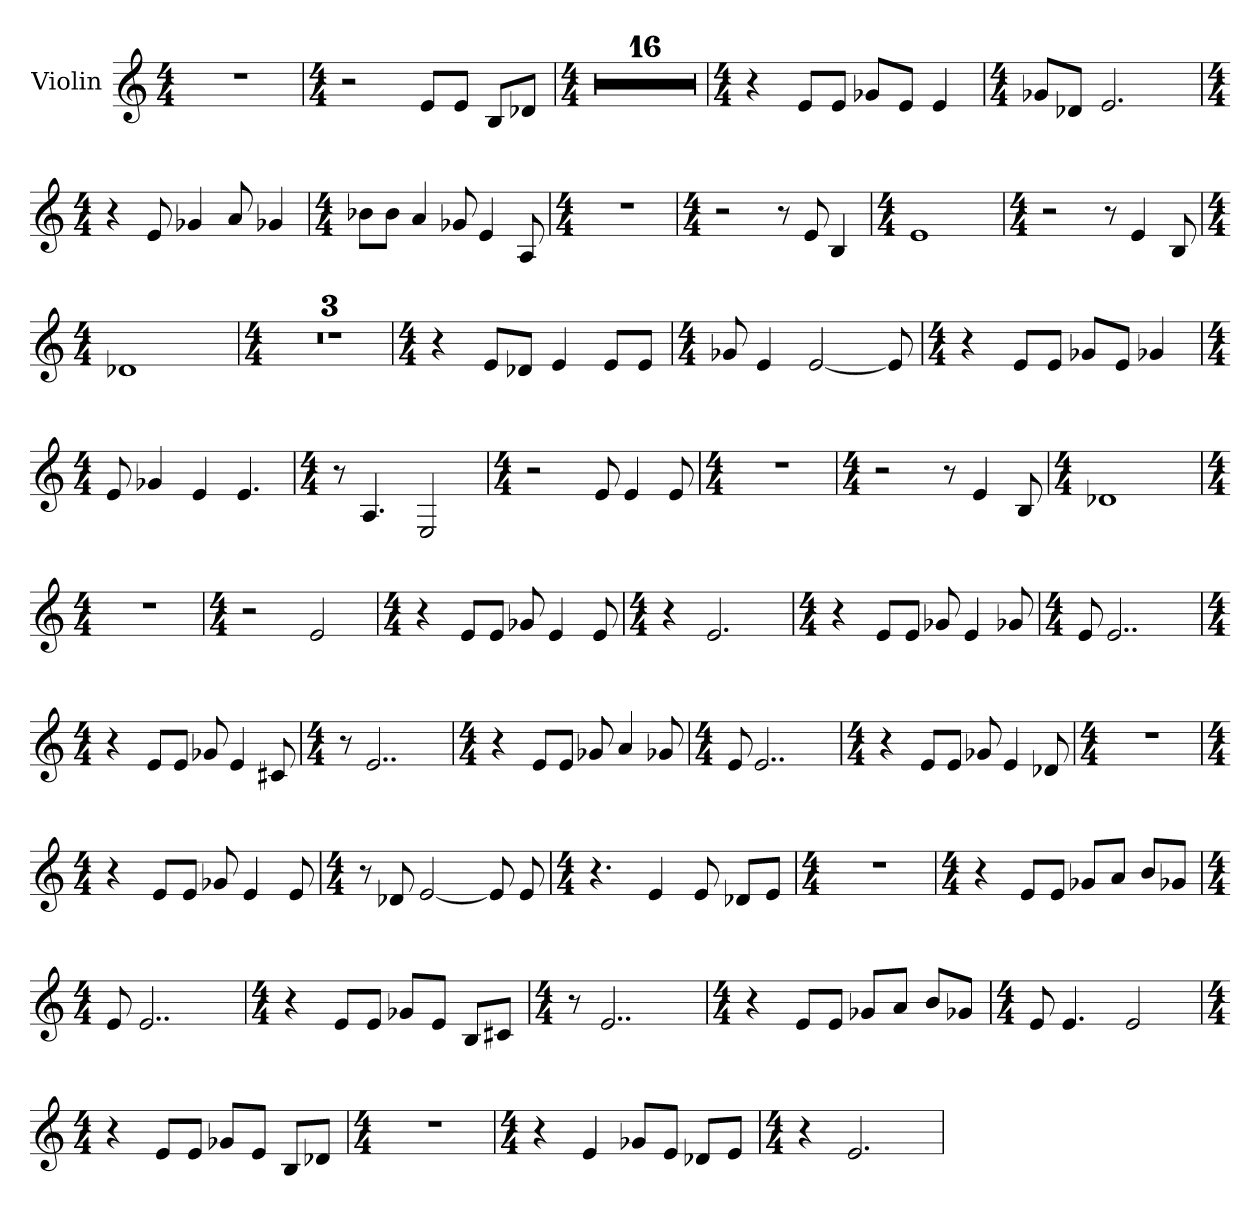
**kern
*part1
*staff1
*I"Violin
*I'Vln
*M4/4
=
1r
=
*M4/4
2r
8eL
8eJ
8BL
8d-XJ
=
*M4/4
1r
=
*M4/4
1r
=
*M4/4
1r
=
*M4/4
1r
=
*M4/4
1r
=
*M4/4
1r
=
*M4/4
1r
=
*M4/4
1r
=
*M4/4
1r
=
*M4/4
1r
=
*M4/4
1r
=
*M4/4
1r
=
*M4/4
1r
=
*M4/4
1r
=
*M4/4
1r
=
*M4/4
1r
=
*M4/4
4r
8eL
8eJ
8g-XL
8eJ
4e
=
*M4/4
8g-XL
8d-XJ
2.e
=
*M4/4
4r
8e
4g-X
8a
4g-X
=
*M4/4
8b-XL
8b-J
4a
8g-X
4e
8A
=
*M4/4
1r
=
*M4/4
2r
8r
8e
4B
=
*M4/4
1e
=
*M4/4
2r
8r
4e
8B
=
*M4/4
1d-X
=
*M4/4
1r
=
*M4/4
1r
=
*M4/4
1r
=
*M4/4
4r
8eL
8d-XJ
4e
8eL
8eJ
=
*M4/4
8g-X
4e
[2e
8e]
=
*M4/4
4r
8eL
8eJ
8g-XL
8eJ
4g-X
=
*M4/4
8e
4g-X
4e
4.e
=
*M4/4
8r
4.A
2E
=
*M4/4
2r
8e
4e
8e
=
*M4/4
1r
=
*M4/4
2r
8r
4e
8B
=
*M4/4
1d-X
=
*M4/4
1r
=
*M4/4
2r
2e
=
*M4/4
4r
8eL
8eJ
8g-X
4e
8e
=
*M4/4
4r
2.e
=
*M4/4
4r
8eL
8eJ
8g-X
4e
8g-X
=
*M4/4
8e
2..e
=
*M4/4
4r
8eL
8eJ
8g-X
4e
8c#X
=
*M4/4
8r
2..e
=
*M4/4
4r
8eL
8eJ
8g-X
4a
8g-X
=
*M4/4
8e
2..e
=
*M4/4
4r
8eL
8eJ
8g-X
4e
8d-X
=
*M4/4
1r
=
*M4/4
4r
8eL
8eJ
8g-X
4e
8e
=
*M4/4
8r
8d-X
[2e
8e]
8e
=
*M4/4
4.r
4e
8e
8d-XL
8eJ
=
*M4/4
1r
=
*M4/4
4r
8eL
8eJ
8g-XL
8aJ
8bL
8g-XJ
=
*M4/4
8e
2..e
=
*M4/4
4r
8eL
8eJ
8g-XL
8eJ
8BL
8c#XJ
=
*M4/4
8r
2..e
=
*M4/4
4r
8eL
8eJ
8g-XL
8aJ
8bL
8g-XJ
=
*M4/4
8e
4.e
2e
=
*M4/4
4r
8eL
8eJ
8g-XL
8eJ
8BL
8d-XJ
=
*M4/4
1r
=
*M4/4
4r
4e
8g-XL
8eJ
8d-XL
8eJ
=
*M4/4
4r
2.e
=
*-
